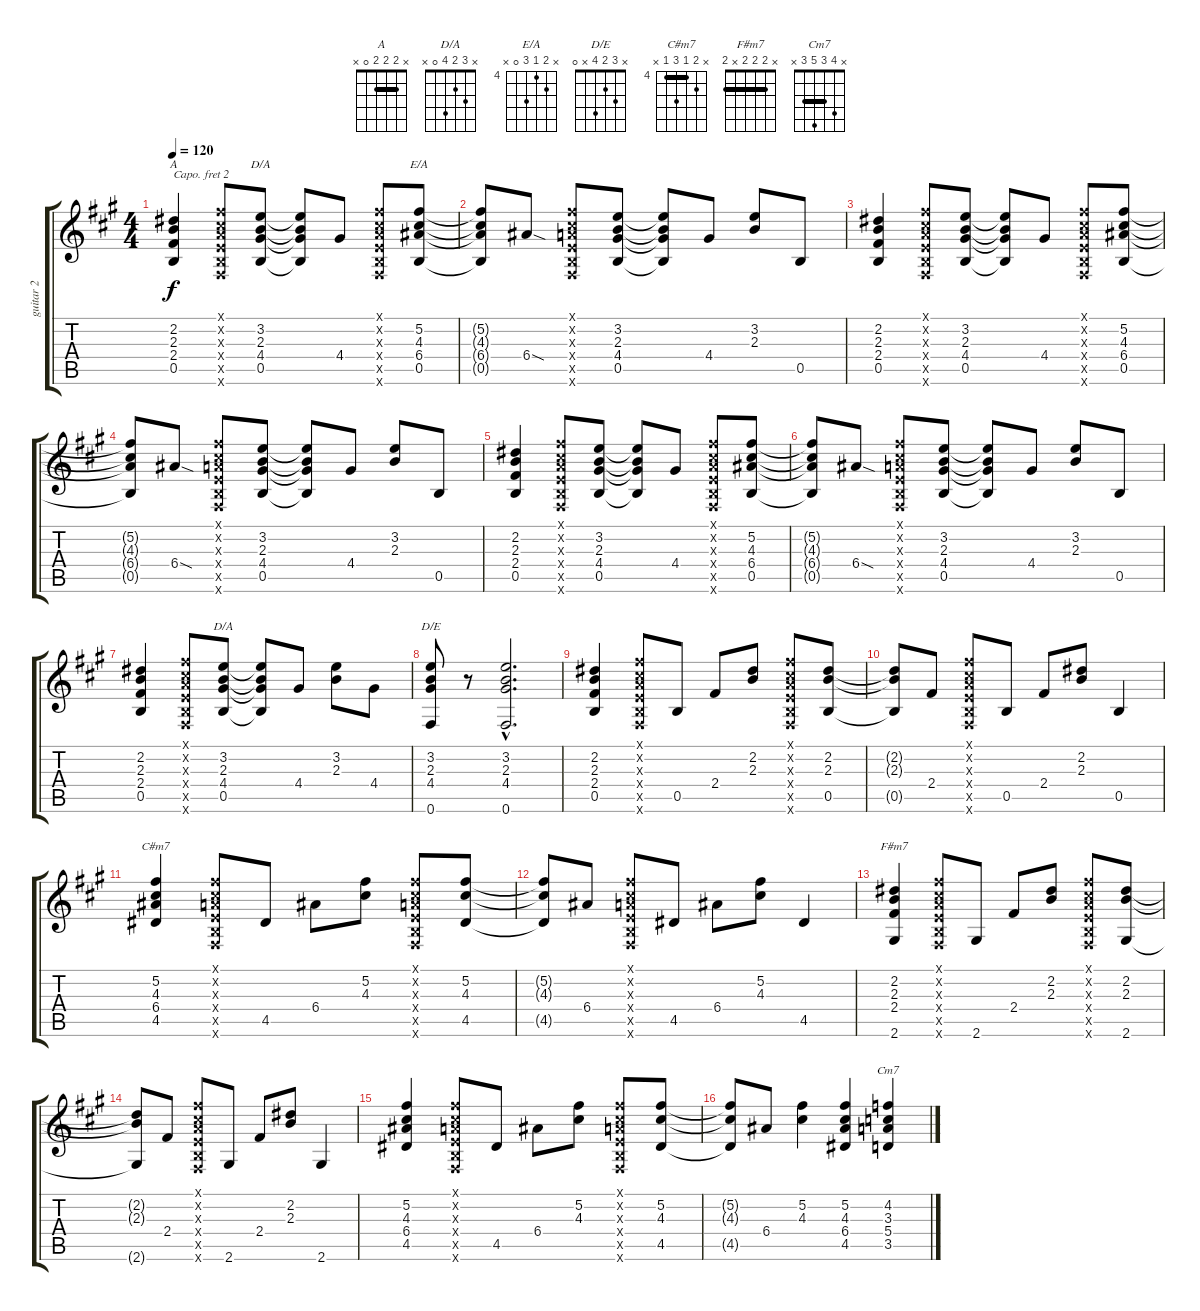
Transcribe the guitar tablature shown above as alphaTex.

\track ("guitar 2" "guitar 2") {instrument acousticguitarsteel}
\staff {score tabs}
\capo 2
\tuning (E4 B3 G3 D3 A2 E2) {hide}
\chord ("A" x 2 2 2 0 x) {barre 2}
\chord ("D/A" 2 3 2 0 0 x) {barre 2}
\chord ("E/A" x 5 4 6 0 x) {firstfret 4}
\chord ("D/A" x 3 2 4 0 x)
\chord ("D/E" x 3 2 4 x 0)
\chord ("C#m7" x 5 4 6 4 x) {firstfret 4 barre 4}
\chord ("F#m7" x 2 2 2 x 2) {barre 2}
\chord ("Cm7" x 4 3 5 3 x) {barre 3}
\ts (4 4)
\tempo 120
\clef g2
\ks a
(2.2 2.3 2.4 0.5).4{ch "A" dy f instrument acousticguitarsteel} (0.1{x} 0.2{x} 0.3{x} 0.4{x} 0.5{x} 0.6{x}).8 (3.2 2.3 4.4 0.5).8{ch "D/A"} (3.2{t} 2.3{t} 4.4{t} 0.5{t}).8 4.4.8 (0.1{x} 0.2{x} 0.3{x} 0.4{x} 0.5{x} 0.6{x}).8 (5.2 4.3 6.4 0.5).8{ch "E/A"} |
(5.2{t} 4.3{t} 6.4{t} 0.5{t}).8 6.4{sod}.8 (0.1{x} 0.2{x} 0.3{x} 0.4{x} 0.5{x} 0.6{x}).8 (3.2 2.3 4.4 0.5).8 (3.2{t} 2.3{t} 4.4{t} 0.5{t}).8 4.4.8 (3.2 2.3).8 0.5.8 |
(2.2 2.3 2.4 0.5).4 (0.1{x} 0.2{x} 0.3{x} 0.4{x} 0.5{x} 0.6{x}).8 (3.2 2.3 4.4 0.5).8 (3.2{t} 2.3{t} 4.4{t} 0.5{t}).8 4.4.8 (0.1{x} 0.2{x} 0.3{x} 0.4{x} 0.5{x} 0.6{x}).8 (5.2 4.3 6.4 0.5).8 |
(5.2{t} 4.3{t} 6.4{t} 0.5{t}).8 6.4{sod}.8 (0.1{x} 0.2{x} 0.3{x} 0.4{x} 0.5{x} 0.6{x}).8 (3.2 2.3 4.4 0.5).8 (3.2{t} 2.3{t} 4.4{t} 0.5{t}).8 4.4.8 (3.2 2.3).8 0.5.8 |
(2.2 2.3 2.4 0.5).4 (0.1{x} 0.2{x} 0.3{x} 0.4{x} 0.5{x} 0.6{x}).8 (3.2 2.3 4.4 0.5).8 (3.2{t} 2.3{t} 4.4{t} 0.5{t}).8 4.4.8 (0.1{x} 0.2{x} 0.3{x} 0.4{x} 0.5{x} 0.6{x}).8 (5.2 4.3 6.4 0.5).8 |
(5.2{t} 4.3{t} 6.4{t} 0.5{t}).8 6.4{sod}.8 (0.1{x} 0.2{x} 0.3{x} 0.4{x} 0.5{x} 0.6{x}).8 (3.2 2.3 4.4 0.5).8 (3.2{t} 2.3{t} 4.4{t} 0.5{t}).8 4.4.8 (3.2 2.3).8 0.5.8 |
(2.2 2.3 2.4 0.5).4 (0.1{x} 0.2{x} 0.3{x} 0.4{x} 0.5{x} 0.6{x}).8 (3.2 2.3 4.4 0.5).8{ch "D/A"} (3.2{t} 2.3{t} 4.4{t} 0.5{t}).8 4.4.8 (3.2 2.3).8 4.4.8 |
(3.2 2.3 4.4 0.6).8{ch "D/E"} r.8 (3.2{hac} 2.3{hac} 4.4{hac} 0.6{hac}).2{d} |
(2.2 2.3 2.4 0.5).4 (0.1{x} 0.2{x} 0.3{x} 0.4{x} 0.5{x} 0.6{x}).8 0.5.8 2.4.8 (2.2 2.3).8 (0.1{x} 0.2{x} 0.3{x} 0.4{x} 0.5{x} 0.6{x}).8 (2.2 2.3 0.5).8 |
(2.2{t} 2.3{t} 0.5{t}).8 2.4.8 (0.1{x} 0.2{x} 0.3{x} 0.4{x} 0.5{x} 0.6{x}).8 0.5.8 2.4.8 (2.2 2.3).8 0.5.4 |
(5.2 4.3 6.4 4.5).4{ch "C#m7"} (0.1{x} 0.2{x} 0.3{x} 0.4{x} 0.5{x} 0.6{x}).8 4.5.8 6.4.8 (5.2 4.3).8 (0.1{x} 0.2{x} 0.3{x} 0.4{x} 0.5{x} 0.6{x}).8 (5.2 4.3 4.5).8 |
(5.2{t} 4.3{t} 4.5{t}).8 6.4.8 (0.1{x} 0.2{x} 0.3{x} 0.4{x} 0.5{x} 0.6{x}).8 4.5.8 6.4.8 (5.2 4.3).8 4.5.4 |
(2.2 2.3 2.4 2.6).4{ch "F#m7"} (0.1{x} 0.2{x} 0.3{x} 0.4{x} 0.5{x} 0.6{x}).8 2.6.8 2.4.8 (2.2 2.3).8 (0.1{x} 0.2{x} 0.3{x} 0.4{x} 0.5{x} 0.6{x}).8 (2.2 2.3 2.6).8 |
(2.2{t} 2.3{t} 2.6{t}).8 2.4.8 (0.1{x} 0.2{x} 0.3{x} 0.4{x} 0.5{x} 0.6{x}).8 2.6.8 2.4.8 (2.2 2.3).8 2.6.4 |
(5.2 4.3 6.4 4.5).4 (0.1{x} 0.2{x} 0.3{x} 0.4{x} 0.5{x} 0.6{x}).8 4.5.8 6.4.8 (5.2 4.3).8 (0.1{x} 0.2{x} 0.3{x} 0.4{x} 0.5{x} 0.6{x}).8 (5.2 4.3 4.5).8 |
(5.2{t} 4.3{t} 4.5{t}).8 6.4.8 (5.2 4.3).4 (5.2 4.3 6.4 4.5).4 (4.2 3.3 5.4 3.5).4{ch "Cm7"}
